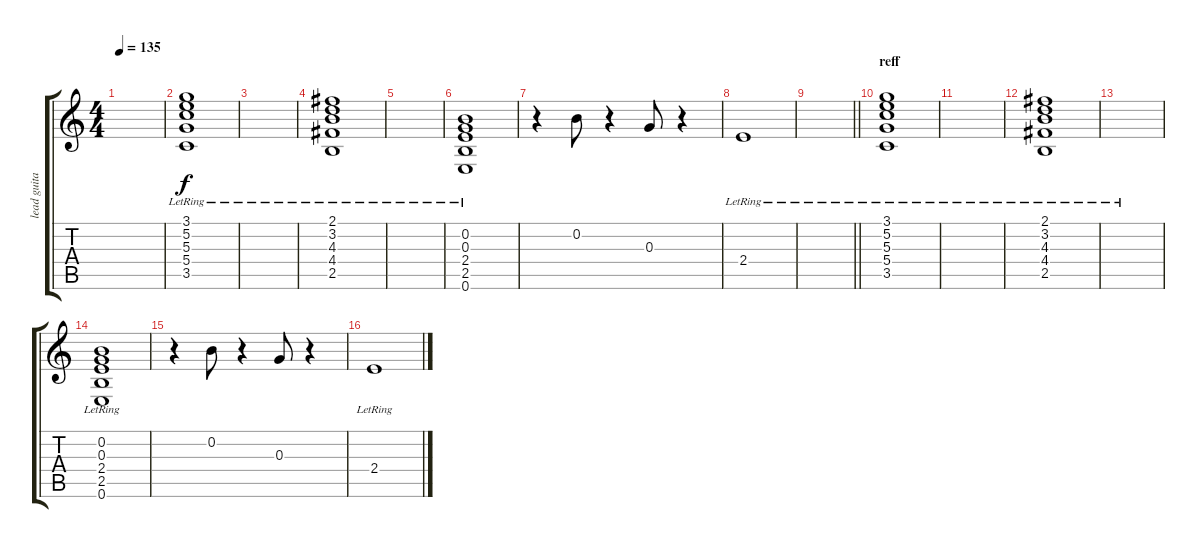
\track ("lead guitar (lukman)" "lead guita") {instrument electricguitarclean}
\staff {score tabs}
\tuning (E4 B3 G3 D3 A2 E2) {hide}
\ts (4 4)
\tempo 135
\clef g2
\ks c
|
(3.1{lr} 5.2 5.3 5.4 3.5).1 |
|
(2.1{lr} 3.2 4.3 4.4 2.5).1 |
|
(0.2 0.3 2.4 2.5 0.6{lr}).1 |
r.4 0.2.8 r.4 0.3.8 r.4 |
2.4{lr}.1 |
\barLineRight lightlight
|
\section ("" "reff")
(3.1{lr} 5.2 5.3 5.4 3.5).1 |
|
(2.1{lr} 3.2 4.3 4.4 2.5).1 |
|
(0.2 0.3 2.4 2.5 0.6{lr}).1 |
r.4 0.2.8 r.4 0.3.8 r.4 |
2.4{lr}.1
